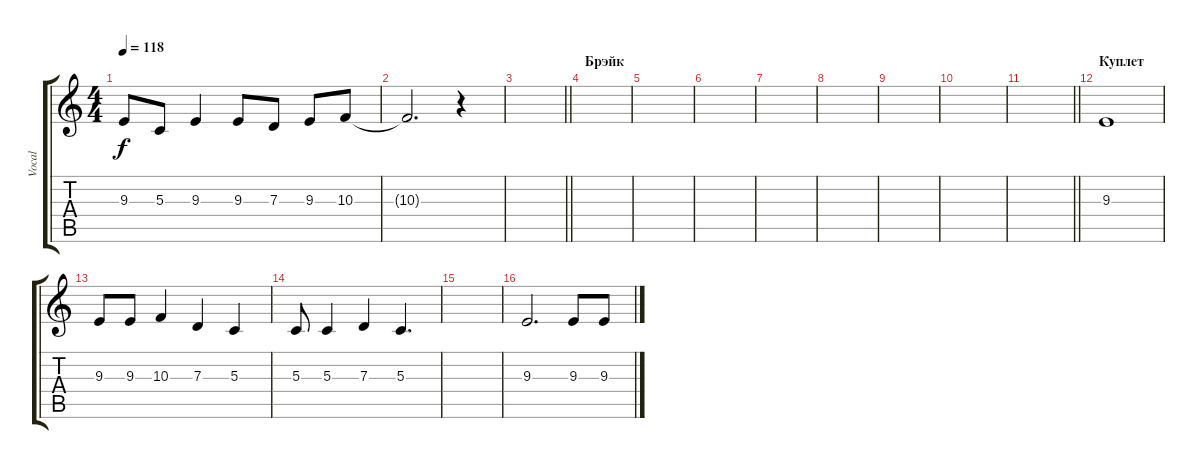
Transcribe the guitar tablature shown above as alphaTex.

\track ("Vocal" "Vocal") {instrument tenorsax}
\staff {score tabs}
\tuning (E4 B3 G3 D3 A2 D2) {hide}
\ts (4 4)
\tempo 118
\clef g2
\ks c
9.3{t}.8{dy f} 5.3.8 9.3.4 9.3.8 7.3.8 9.3.8 10.3.8 |
10.3{t}.2{d} r.4 |
\barLineRight lightlight
|
\section ("" "Брэйк")
|
|
|
|
|
|
|
\barLineRight lightlight
|
\section ("" "Куплет")
9.3.1 |
9.3.8 9.3.8 10.3.4 7.3.4 5.3.4 |
5.3.8 5.3.4 7.3.4 5.3.4{d} |
|
9.3.2{d} 9.3.8 9.3.8
